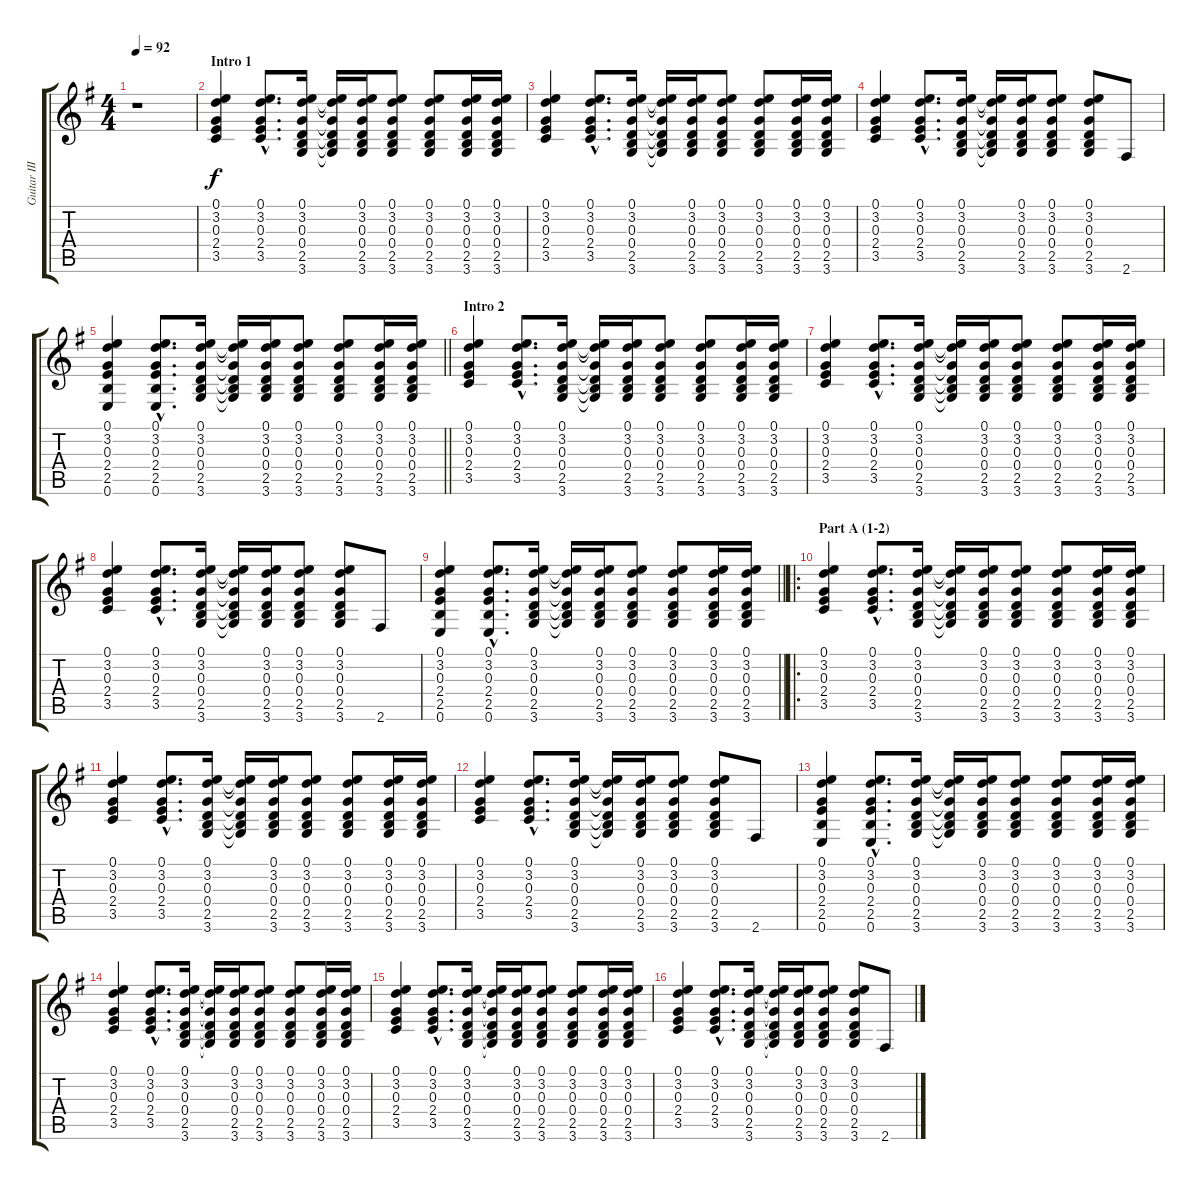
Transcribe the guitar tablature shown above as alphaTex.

\track ("Guitar III (Inoran)" "Guitar III") {instrument distortionguitar}
\staff {score tabs}
\tuning (E4 B3 G3 D3 A2 E2) {hide}
\ts (4 4)
\tempo 92
\clef g2
\ks g
r.1{dy f instrument distortionguitar} |
\section ("" "Intro 1")
(0.1 3.2 0.3 2.4 3.5).4 (0.1{hac} 3.2{hac} 0.3{hac} 2.4{hac} 3.5{hac}).8{d} (0.1 3.2 0.3 0.4 2.5 3.6).16 (0.1{t} 3.2{t} 0.3{t} 0.4{t} 2.5{t} 3.6{t}).16 (0.1 3.2 0.3 0.4 2.5 3.6).16 (0.1 3.2 0.3 0.4 2.5 3.6).8 (0.1 3.2 0.3 0.4 2.5 3.6).8 (0.1 3.2 0.3 0.4 2.5 3.6).16 (0.1 3.2 0.3 0.4 2.5 3.6).16 |
(0.1 3.2 0.3 2.4 3.5).4 (0.1{hac} 3.2{hac} 0.3{hac} 2.4{hac} 3.5{hac}).8{d} (0.1 3.2 0.3 0.4 2.5 3.6).16 (0.1{t} 3.2{t} 0.3{t} 0.4{t} 2.5{t} 3.6{t}).16 (0.1 3.2 0.3 0.4 2.5 3.6).16 (0.1 3.2 0.3 0.4 2.5 3.6).8 (0.1 3.2 0.3 0.4 2.5 3.6).8 (0.1 3.2 0.3 0.4 2.5 3.6).16 (0.1 3.2 0.3 0.4 2.5 3.6).16 |
(0.1 3.2 0.3 2.4 3.5).4 (0.1{hac} 3.2{hac} 0.3{hac} 2.4{hac} 3.5{hac}).8{d} (0.1 3.2 0.3 0.4 2.5 3.6).16 (0.1{t} 3.2{t} 0.3{t} 0.4{t} 2.5{t} 3.6{t}).16 (0.1 3.2 0.3 0.4 2.5 3.6).16 (0.1 3.2 0.3 0.4 2.5 3.6).8 (0.1 3.2 0.3 0.4 2.5 3.6).8 2.6.8 |
\barLineRight lightlight
(0.1 3.2 0.3 2.4 2.5 0.6).4 (0.1{hac} 3.2{hac} 0.3{hac} 2.4{hac} 2.5{hac} 0.6{hac}).8{d} (0.1 3.2 0.3 0.4 2.5 3.6).16 (0.1{t} 3.2{t} 0.3{t} 0.4{t} 2.5{t} 3.6{t}).16 (0.1 3.2 0.3 0.4 2.5 3.6).16 (0.1 3.2 0.3 0.4 2.5 3.6).8 (0.1 3.2 0.3 0.4 2.5 3.6).8 (0.1 3.2 0.3 0.4 2.5 3.6).16 (0.1 3.2 0.3 0.4 2.5 3.6).16 |
\section ("" "Intro 2")
(0.1 3.2 0.3 2.4 3.5).4 (0.1{hac} 3.2{hac} 0.3{hac} 2.4{hac} 3.5{hac}).8{d} (0.1 3.2 0.3 0.4 2.5 3.6).16 (0.1{t} 3.2{t} 0.3{t} 0.4{t} 2.5{t} 3.6{t}).16 (0.1 3.2 0.3 0.4 2.5 3.6).16 (0.1 3.2 0.3 0.4 2.5 3.6).8 (0.1 3.2 0.3 0.4 2.5 3.6).8 (0.1 3.2 0.3 0.4 2.5 3.6).16 (0.1 3.2 0.3 0.4 2.5 3.6).16 |
(0.1 3.2 0.3 2.4 3.5).4 (0.1{hac} 3.2{hac} 0.3{hac} 2.4{hac} 3.5{hac}).8{d} (0.1 3.2 0.3 0.4 2.5 3.6).16 (0.1{t} 3.2{t} 0.3{t} 0.4{t} 2.5{t} 3.6{t}).16 (0.1 3.2 0.3 0.4 2.5 3.6).16 (0.1 3.2 0.3 0.4 2.5 3.6).8 (0.1 3.2 0.3 0.4 2.5 3.6).8 (0.1 3.2 0.3 0.4 2.5 3.6).16 (0.1 3.2 0.3 0.4 2.5 3.6).16 |
(0.1 3.2 0.3 2.4 3.5).4 (0.1{hac} 3.2{hac} 0.3{hac} 2.4{hac} 3.5{hac}).8{d} (0.1 3.2 0.3 0.4 2.5 3.6).16 (0.1{t} 3.2{t} 0.3{t} 0.4{t} 2.5{t} 3.6{t}).16 (0.1 3.2 0.3 0.4 2.5 3.6).16 (0.1 3.2 0.3 0.4 2.5 3.6).8 (0.1 3.2 0.3 0.4 2.5 3.6).8 2.6.8 |
\barLineRight lightlight
(0.1 3.2 0.3 2.4 2.5 0.6).4 (0.1{hac} 3.2{hac} 0.3{hac} 2.4{hac} 2.5{hac} 0.6{hac}).8{d} (0.1 3.2 0.3 0.4 2.5 3.6).16 (0.1{t} 3.2{t} 0.3{t} 0.4{t} 2.5{t} 3.6{t}).16 (0.1 3.2 0.3 0.4 2.5 3.6).16 (0.1 3.2 0.3 0.4 2.5 3.6).8 (0.1 3.2 0.3 0.4 2.5 3.6).8 (0.1 3.2 0.3 0.4 2.5 3.6).16 (0.1 3.2 0.3 0.4 2.5 3.6).16 |
\ro
\section ("" "Part A (1-2)")
(0.1 3.2 0.3 2.4 3.5).4 (0.1{hac} 3.2{hac} 0.3{hac} 2.4{hac} 3.5{hac}).8{d} (0.1 3.2 0.3 0.4 2.5 3.6).16 (0.1{t} 3.2{t} 0.3{t} 0.4{t} 2.5{t} 3.6{t}).16 (0.1 3.2 0.3 0.4 2.5 3.6).16 (0.1 3.2 0.3 0.4 2.5 3.6).8 (0.1 3.2 0.3 0.4 2.5 3.6).8 (0.1 3.2 0.3 0.4 2.5 3.6).16 (0.1 3.2 0.3 0.4 2.5 3.6).16 |
(0.1 3.2 0.3 2.4 3.5).4 (0.1{hac} 3.2{hac} 0.3{hac} 2.4{hac} 3.5{hac}).8{d} (0.1 3.2 0.3 0.4 2.5 3.6).16 (0.1{t} 3.2{t} 0.3{t} 0.4{t} 2.5{t} 3.6{t}).16 (0.1 3.2 0.3 0.4 2.5 3.6).16 (0.1 3.2 0.3 0.4 2.5 3.6).8 (0.1 3.2 0.3 0.4 2.5 3.6).8 (0.1 3.2 0.3 0.4 2.5 3.6).16 (0.1 3.2 0.3 0.4 2.5 3.6).16 |
(0.1 3.2 0.3 2.4 3.5).4 (0.1{hac} 3.2{hac} 0.3{hac} 2.4{hac} 3.5{hac}).8{d} (0.1 3.2 0.3 0.4 2.5 3.6).16 (0.1{t} 3.2{t} 0.3{t} 0.4{t} 2.5{t} 3.6{t}).16 (0.1 3.2 0.3 0.4 2.5 3.6).16 (0.1 3.2 0.3 0.4 2.5 3.6).8 (0.1 3.2 0.3 0.4 2.5 3.6).8 2.6.8 |
(0.1 3.2 0.3 2.4 2.5 0.6).4 (0.1{hac} 3.2{hac} 0.3{hac} 2.4{hac} 2.5{hac} 0.6{hac}).8{d} (0.1 3.2 0.3 0.4 2.5 3.6).16 (0.1{t} 3.2{t} 0.3{t} 0.4{t} 2.5{t} 3.6{t}).16 (0.1 3.2 0.3 0.4 2.5 3.6).16 (0.1 3.2 0.3 0.4 2.5 3.6).8 (0.1 3.2 0.3 0.4 2.5 3.6).8 (0.1 3.2 0.3 0.4 2.5 3.6).16 (0.1 3.2 0.3 0.4 2.5 3.6).16 |
(0.1 3.2 0.3 2.4 3.5).4 (0.1{hac} 3.2{hac} 0.3{hac} 2.4{hac} 3.5{hac}).8{d} (0.1 3.2 0.3 0.4 2.5 3.6).16 (0.1{t} 3.2{t} 0.3{t} 0.4{t} 2.5{t} 3.6{t}).16 (0.1 3.2 0.3 0.4 2.5 3.6).16 (0.1 3.2 0.3 0.4 2.5 3.6).8 (0.1 3.2 0.3 0.4 2.5 3.6).8 (0.1 3.2 0.3 0.4 2.5 3.6).16 (0.1 3.2 0.3 0.4 2.5 3.6).16 |
(0.1 3.2 0.3 2.4 3.5).4 (0.1{hac} 3.2{hac} 0.3{hac} 2.4{hac} 3.5{hac}).8{d} (0.1 3.2 0.3 0.4 2.5 3.6).16 (0.1{t} 3.2{t} 0.3{t} 0.4{t} 2.5{t} 3.6{t}).16 (0.1 3.2 0.3 0.4 2.5 3.6).16 (0.1 3.2 0.3 0.4 2.5 3.6).8 (0.1 3.2 0.3 0.4 2.5 3.6).8 (0.1 3.2 0.3 0.4 2.5 3.6).16 (0.1 3.2 0.3 0.4 2.5 3.6).16 |
(0.1 3.2 0.3 2.4 3.5).4 (0.1{hac} 3.2{hac} 0.3{hac} 2.4{hac} 3.5{hac}).8{d} (0.1 3.2 0.3 0.4 2.5 3.6).16 (0.1{t} 3.2{t} 0.3{t} 0.4{t} 2.5{t} 3.6{t}).16 (0.1 3.2 0.3 0.4 2.5 3.6).16 (0.1 3.2 0.3 0.4 2.5 3.6).8 (0.1 3.2 0.3 0.4 2.5 3.6).8 2.6.8
